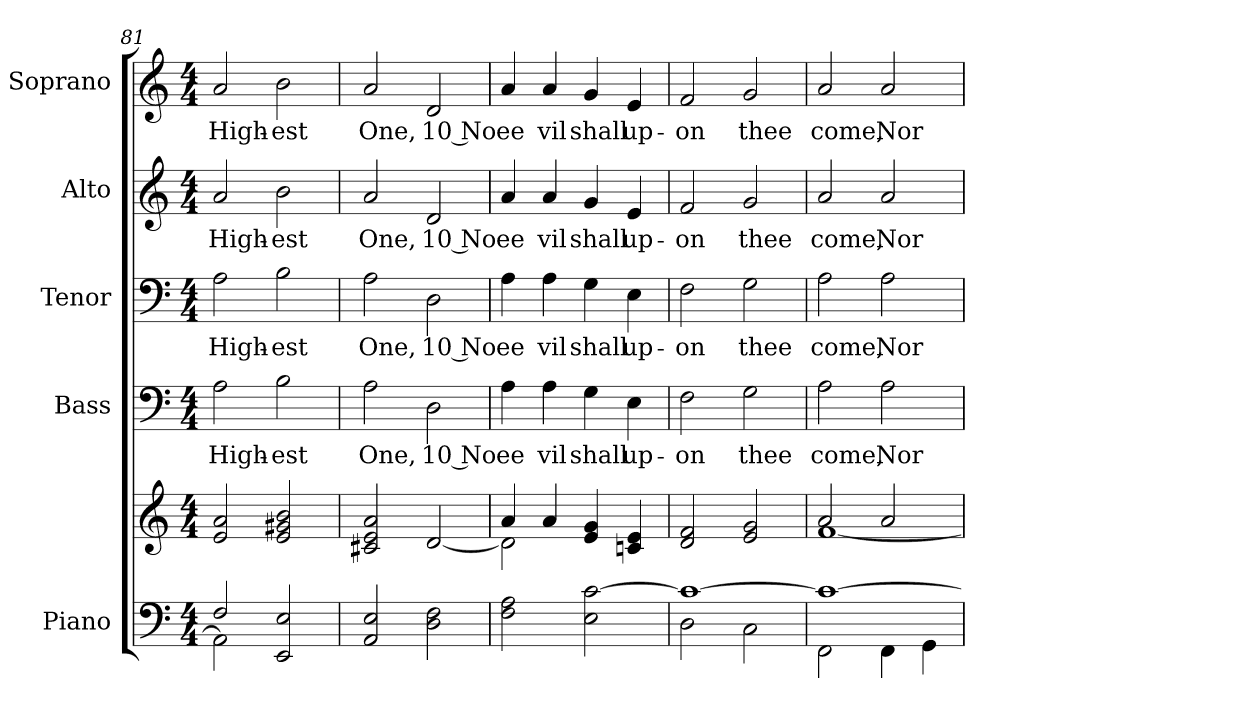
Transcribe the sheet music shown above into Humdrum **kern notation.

**kern	**kern	**kern	**text	**kern	**text	**kern	**text	**kern	**text
*part5	*part5	*part4	*part4	*part3	*part3	*part2	*part2	*part1	*part1
*staff6	*staff5	*staff4	*staff4	*staff3	*staff3	*staff2	*staff2	*staff1	*staff1
*I"Piano	*	*I"Bass	*	*I"Tenor	*	*I"Alto	*	*I"Soprano	*
*I'Pno.	*	*I'B.	*	*I'T.	*	*I'A.	*	*I'S.	*
!!LO:PB:g=z
*clefF4	*clefG2	*clefF4	*	*clefF4	*	*clefG2	*	*clefG2	*
*k[]	*k[]	*k[]	*	*k[]	*	*k[]	*	*k[]	*
*C:	*C:	*C:	*	*C:	*	*C:	*	*C:	*
*M4/4	*M4/4	*M4/4	*	*M4/4	*	*M4/4	*	*M4/4	*
=81	=81	=81	=81	=81	=81	=81	=81	=81	=81
*^	*	*	*	*	*	*	*	*	*
!	!	!	!	!LO:LY:b:color=#000000	!	!	!	!	!	!
!	!	!	!	!	!	!LO:LY:b:color=#000000	!	!	!	!
!	!	!	!	!	!	!	!	!LO:LY:b:color=#000000	!	!
!	!	!	!	!	!	!	!	!	!	!LO:LY:b:color=#000000
2Fi/	2AAi\]	2ei/ 2ai	2Ai\	High-	2Ai\	High-	2ai/	High-	2ai/	High-
!	!	!	!	!LO:LY:b:color=#000000	!	!	!	!	!	!
!	!	!	!	!	!	!LO:LY:b:color=#000000	!	!	!	!
!	!	!	!	!	!	!	!	!LO:LY:b:color=#000000	!	!
!	!	!	!	!	!	!	!	!	!	!LO:LY:b:color=#000000
2EEi/ 2Ei	2ryy	2ei/ 2g#Xi 2bi	2Bi\	-est	2Bi\	-est	2bi\	-est	2bi\	-est
*v	*v	*	*	*	*	*	*	*	*	*
=82	=82	=82	=82	=82	=82	=82	=82	=82	=82
*^	*	*	*	*	*	*	*	*	*
!	!	!	!	!LO:LY:b:color=#000000	!	!	!	!	!	!
*v	*v	*	*	*	*	*	*	*	*	*
*^	*	*	*	*	*	*	*	*	*
!	!	!	!	!	!	!LO:LY:b:color=#000000	!	!	!	!
*v	*v	*	*	*	*	*	*	*	*	*
*^	*	*	*	*	*	*	*	*	*
!	!	!	!	!	!	!	!	!LO:LY:b:color=#000000	!	!
*v	*v	*	*	*	*	*	*	*	*	*
*^	*	*	*	*	*	*	*	*	*
!	!	!	!	!	!	!	!	!	!	!LO:LY:b:color=#000000
*v	*v	*	*	*	*	*	*	*	*	*
2AAi/ 2Ei	2c#Xi/ 2ei 2ai	2Ai\	One,	2Ai\	One,	2ai/	One,	2ai/	One,
!	!	!	!LO:LY:b:color=#000000	!	!	!	!	!	!
!	!	!	!	!	!LO:LY:b:color=#000000	!	!	!	!
!	!	!	!	!	!	!	!LO:LY:b:color=#000000	!	!
!	!	!	!	!	!	!	!	!	!LO:LY:b:color=#000000
2Di\ 2Fi	[<2di/	2Di\	10 No	2Di\	10 No	2di/	10 No	2di/	10 No
=83	=83	=83	=83	=83	=83	=83	=83	=83	=83
*	*^	*	*	*	*	*	*	*	*
!	!	!	!	!LO:LY:b:color=#000000	!	!	!	!	!	!
!	!	!	!	!	!	!LO:LY:b:color=#000000	!	!	!	!
!	!	!	!	!	!	!	!	!LO:LY:b:color=#000000	!	!
!	!	!	!	!	!	!	!	!	!	!LO:LY:b:color=#000000
2Fi\ 2Ai	4ai/	2di\]	4Ai\	ee	4Ai\	ee	4ai/	ee	4ai/	ee
!	!	!	!	!LO:LY:b:color=#000000	!	!	!	!	!	!
!	!	!	!	!	!	!LO:LY:b:color=#000000	!	!	!	!
!	!	!	!	!	!	!	!	!LO:LY:b:color=#000000	!	!
!	!	!	!	!	!	!	!	!	!	!LO:LY:b:color=#000000
.	4ai/	.	4Ai\	vil	4Ai\	vil	4ai/	vil	4ai/	vil
!	!	!	!	!LO:LY:b:color=#000000	!	!	!	!	!	!
!	!	!	!	!	!	!LO:LY:b:color=#000000	!	!	!	!
!	!	!	!	!	!	!	!	!LO:LY:b:color=#000000	!	!
!	!	!	!	!	!	!	!	!	!	!LO:LY:b:color=#000000
2Ei\ [>2ci	4ei/ 4gi	2ryy	4Gi\	shall	4Gi\	shall	4gi/	shall	4gi/	shall
!	!	!	!	!LO:LY:b:color=#000000	!	!	!	!	!	!
!	!	!	!	!	!	!LO:LY:b:color=#000000	!	!	!	!
!	!	!	!	!	!	!	!	!LO:LY:b:color=#000000	!	!
!	!	!	!	!	!	!	!	!	!	!LO:LY:b:color=#000000
.	4cni/ 4ei	.	4Ei\	up-	4Ei\	up-	4ei/	up-	4ei/	up-
*	*v	*v	*	*	*	*	*	*	*	*
=84	=84	=84	=84	=84	=84	=84	=84	=84	=84
*^	*	*	*	*	*	*	*	*	*
!	!	!	!	!LO:LY:b:color=#000000	!	!	!	!	!	!
!	!	!	!	!	!	!LO:LY:b:color=#000000	!	!	!	!
!	!	!	!	!	!	!	!	!LO:LY:b:color=#000000	!	!
!	!	!	!	!	!	!	!	!	!	!LO:LY:b:color=#000000
1ci_>	2Di\	2di/ 2fi	2Fi\	-on	2Fi\	-on	2fi/	-on	2fi/	-on
!	!	!	!	!LO:LY:b:color=#000000	!	!	!	!	!	!
!	!	!	!	!	!	!LO:LY:b:color=#000000	!	!	!	!
!	!	!	!	!	!	!	!	!LO:LY:b:color=#000000	!	!
!	!	!	!	!	!	!	!	!	!	!LO:LY:b:color=#000000
.	2Ci\	2ei/ 2gi	2Gi\	thee	2Gi\	thee	2gi/	thee	2gi/	thee
!!LO:LB:g=z
=85	=85	=85	=85	=85	=85	=85	=85	=85	=85	=85
*	*	*^	*	*	*	*	*	*	*	*
!	!	!	!	!	!LO:LY:b:color=#000000	!	!	!	!	!	!
!	!	!	!	!	!	!	!LO:LY:b:color=#000000	!	!	!	!
!	!	!	!	!	!	!	!	!	!LO:LY:b:color=#000000	!	!
!	!	!	!	!	!	!	!	!	!	!	!LO:LY:b:color=#000000
1ci_>	2FFi\	2ai/	[<1fi	2Ai\	come,	2Ai\	come,	2ai/	come,	2ai/	come,
!	!	!	!	!	!LO:LY:b:color=#000000	!	!	!	!	!	!
!	!	!	!	!	!	!	!LO:LY:b:color=#000000	!	!	!	!
!	!	!	!	!	!	!	!	!	!LO:LY:b:color=#000000	!	!
!	!	!	!	!	!	!	!	!	!	!	!LO:LY:b:color=#000000
.	4FFi\	2ai/	.	2Ai\	Nor	2Ai\	Nor	2ai/	Nor	2ai/	Nor
.	4GGi\	.	.	.	.	.	.	.	.	.	.
*v	*v	*	*	*	*	*	*	*	*	*	*
*	*v	*v	*	*	*	*	*	*	*	*
=	=	=	=	=	=	=	=	=	=
*-	*-	*-	*-	*-	*-	*-	*-	*-	*-
